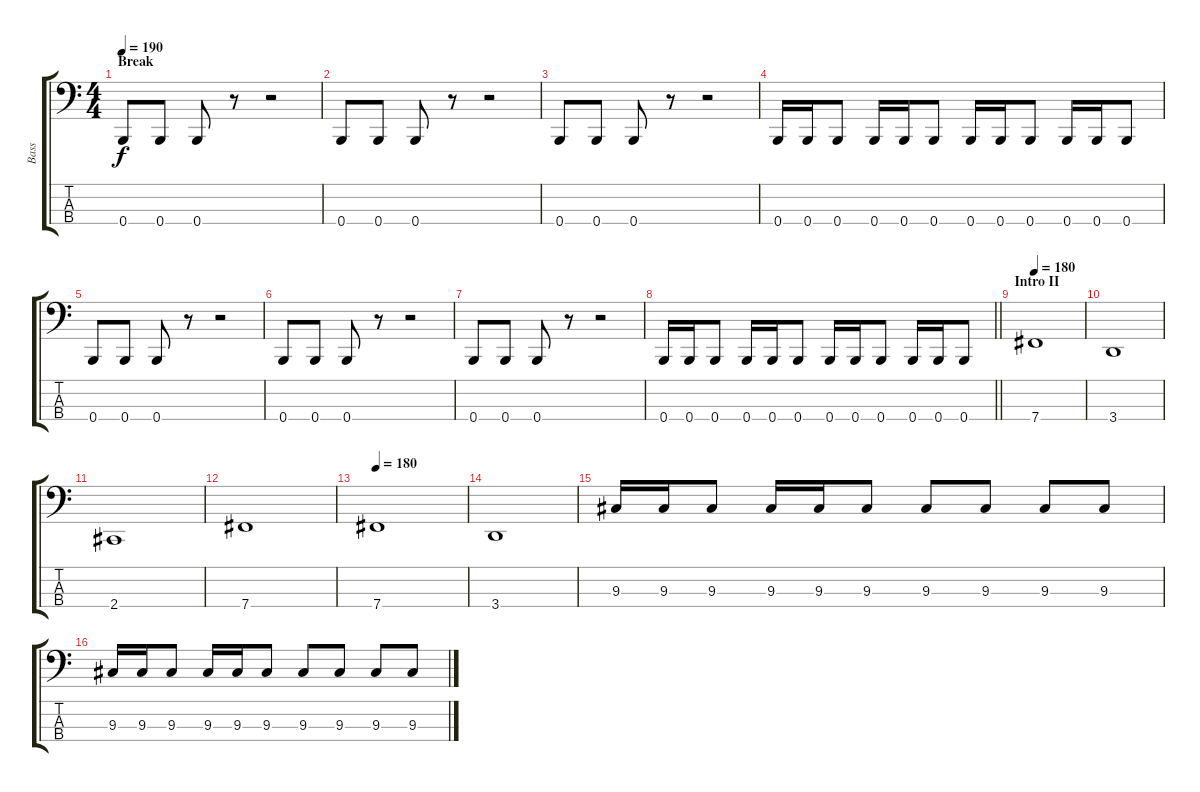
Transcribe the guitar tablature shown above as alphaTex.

\track ("Bass" "Bass") {instrument electricbasspick}
\staff {score tabs}
\tuning (D2 A1 E1 B0) {hide}
\ts (4 4)
\section ("" "Break")
\tempo 190
\clef f4
\ks c
0.4.8{dy f} 0.4.8 0.4.8 r.8 r.2 |
0.4.8 0.4.8 0.4.8 r.8 r.2 |
0.4.8 0.4.8 0.4.8 r.8 r.2 |
0.4.16 0.4.16 0.4.8 0.4.16 0.4.16 0.4.8 0.4.16 0.4.16 0.4.8 0.4.16 0.4.16 0.4.8 |
0.4.8 0.4.8 0.4.8 r.8 r.2 |
0.4.8 0.4.8 0.4.8 r.8 r.2 |
0.4.8 0.4.8 0.4.8 r.8 r.2 |
\barLineRight lightlight
0.4.16 0.4.16 0.4.8 0.4.16 0.4.16 0.4.8 0.4.16 0.4.16 0.4.8 0.4.16 0.4.16 0.4.8 |
\section ("" "Intro II")
\tempo 180
7.4.1 |
3.4.1 |
2.4.1 |
7.4.1 |
\tempo 180
7.4.1 |
3.4.1 |
9.3.16 9.3.16 9.3.8 9.3.16 9.3.16 9.3.8 9.3.8 9.3.8 9.3.8 9.3.8 |
9.3.16 9.3.16 9.3.8 9.3.16 9.3.16 9.3.8 9.3.8 9.3.8 9.3.8 9.3.8
